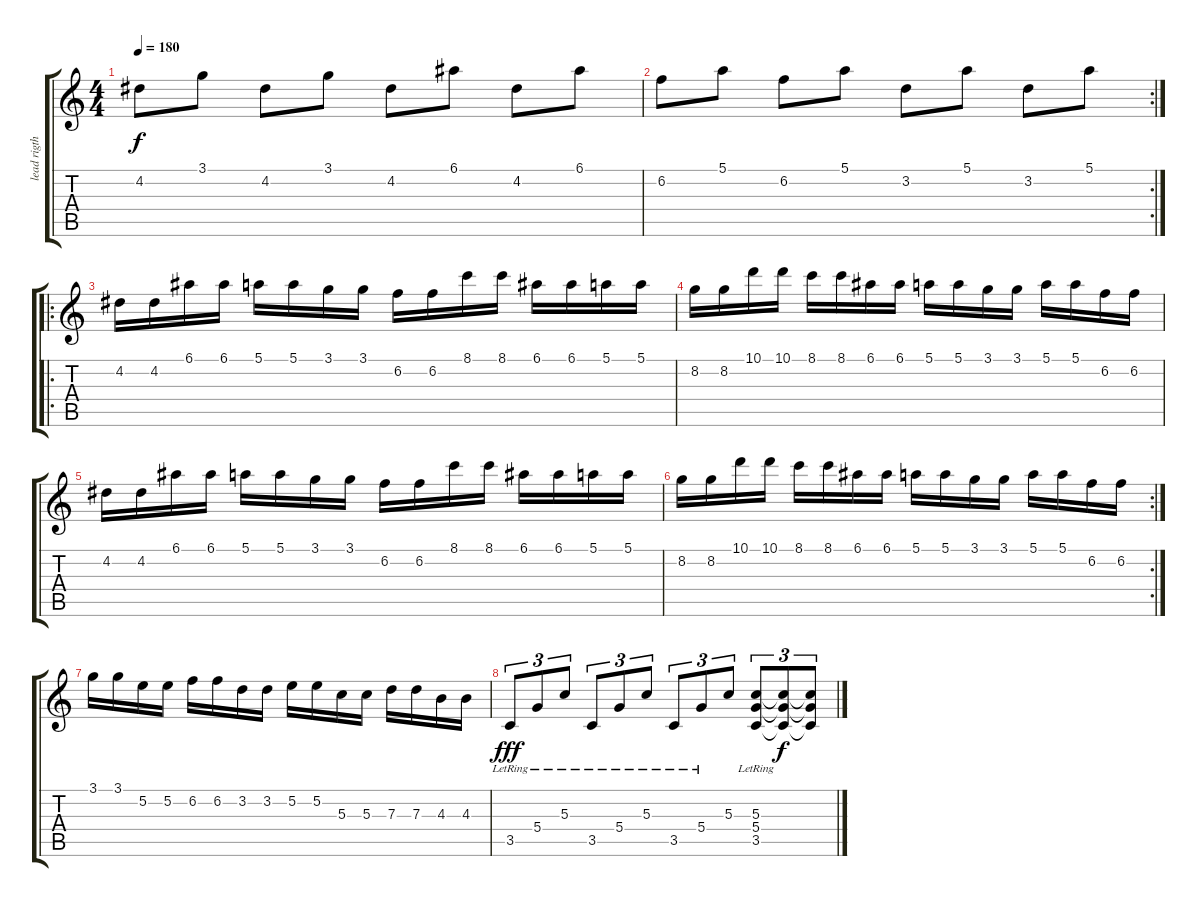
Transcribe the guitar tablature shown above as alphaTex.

\track ("lead rigth" "lead rigth") {instrument overdrivenguitar}
\staff {score tabs}
\tuning (E4 B3 G3 D3 A2 E2) {hide}
\ts (4 4)
\tempo 180
\clef g2
\ks c
4.2.8{dy f} 3.1.8 4.2.8 3.1.8 4.2.8 6.1.8 4.2.8 6.1.8 |
\rc 2
6.2.8 5.1.8 6.2.8 5.1.8 3.2.8 5.1.8 3.2.8 5.1.8 |
\ro
4.2.16 4.2.16 6.1.16 6.1.16 5.1.16 5.1.16 3.1.16 3.1.16 6.2.16 6.2.16 8.1.16 8.1.16 6.1.16 6.1.16 5.1.16 5.1.16 |
8.2.16 8.2.16 10.1.16 10.1.16 8.1.16 8.1.16 6.1.16 6.1.16 5.1.16 5.1.16 3.1.16 3.1.16 5.1.16 5.1.16 6.2.16 6.2.16 |
4.2.16 4.2.16 6.1.16 6.1.16 5.1.16 5.1.16 3.1.16 3.1.16 6.2.16 6.2.16 8.1.16 8.1.16 6.1.16 6.1.16 5.1.16 5.1.16 |
\rc 2
8.2.16 8.2.16 10.1.16 10.1.16 8.1.16 8.1.16 6.1.16 6.1.16 5.1.16 5.1.16 3.1.16 3.1.16 5.1.16 5.1.16 6.2.16 6.2.16 |
3.1.16 3.1.16 5.2.16 5.2.16 6.2.16 6.2.16 3.2.16 3.2.16 5.2.16 5.2.16 5.3.16 5.3.16 7.3.16 7.3.16 4.3.16 4.3.16 |
3.5{lr}.8{tu (3 2) dy fff volume 16} 5.4{lr}.8{tu (3 2)} 5.3{lr}.8{tu (3 2)} 3.5{lr}.8{tu (3 2)} 5.4{lr}.8{tu (3 2)} 5.3{lr}.8{tu (3 2)} 3.5{lr}.8{tu (3 2)} 5.4{lr}.8{tu (3 2)} 5.3.8{tu (3 2)} (5.3 5.4 3.5{lr}).8{tu (3 2)} (5.3{t} 5.4{t} 3.5{t}).8{tu (3 2) dy f} (5.3{t} 5.4{t} 3.5{t}).8{tu (3 2)}
